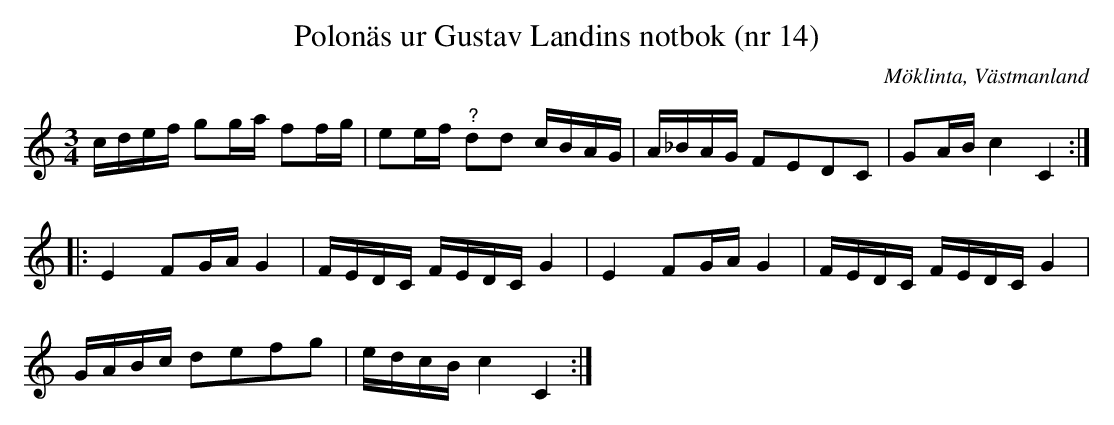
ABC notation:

X:1
T:Polonäs ur Gustav Landins notbok (nr 14)
O:Möklinta, Västmanland
M:3/4
L:1/16
K:C
cdef g2ga f2fg | e2ef "^?"d2d2 cBAG | A_BAG F2E2D2C2 | G2AB c4 C4 ::
E4 F2GA G4 | FEDC FEDC G4 | E4 F2GA G4 | FEDC FEDC G4 |
GABc d2e2f2g2 | edcB c4 C4 :|
